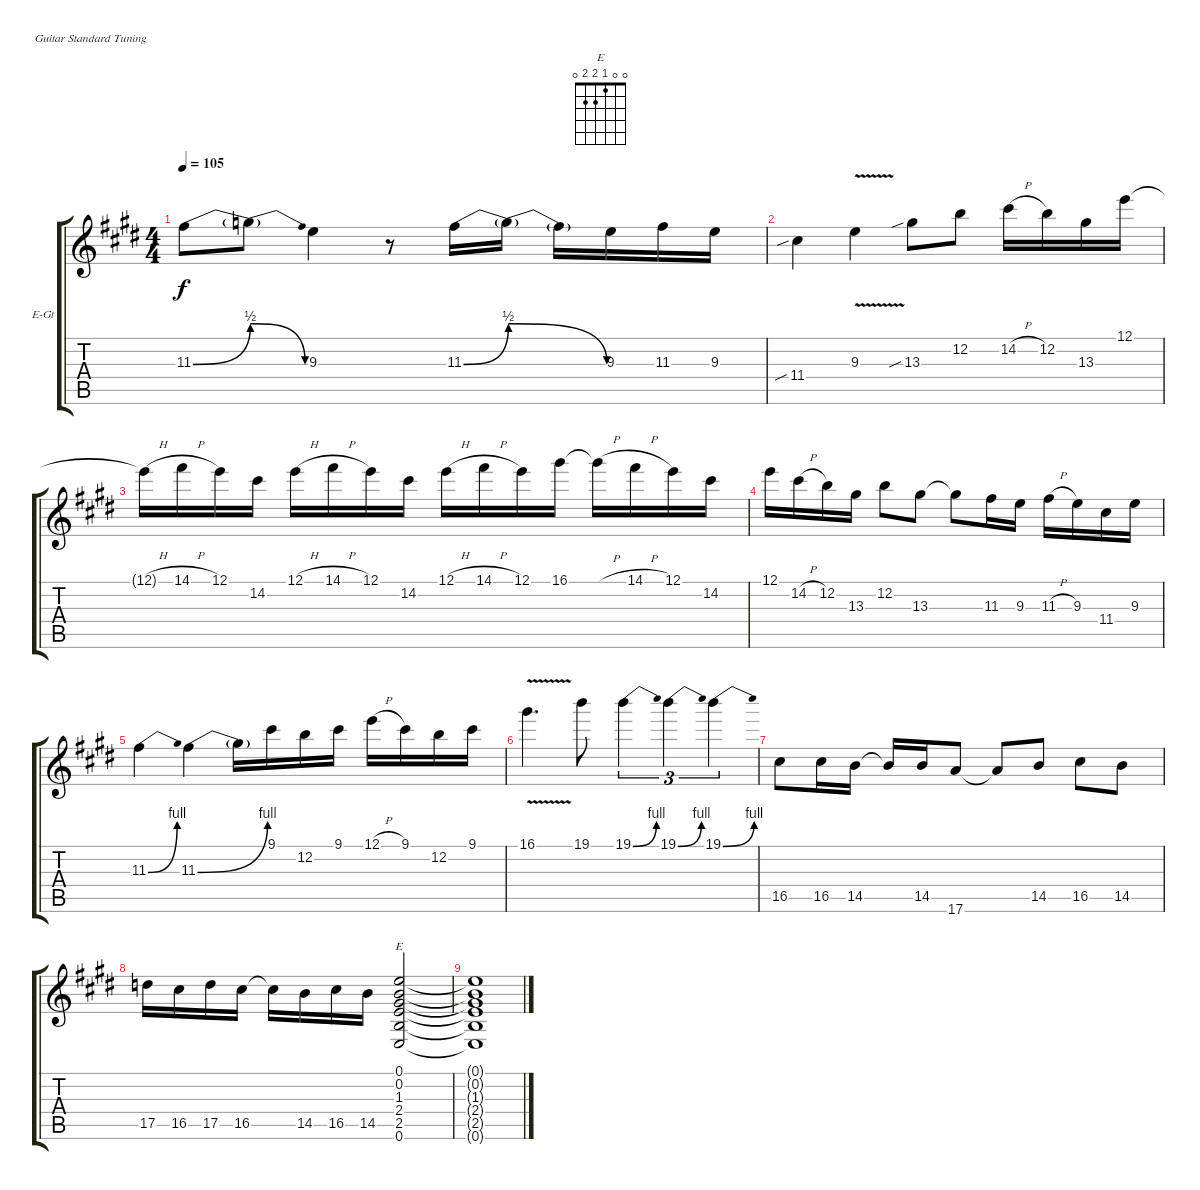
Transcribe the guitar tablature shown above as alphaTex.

\defaultSystemsLayout 4
\bracketExtendMode groupsimilarinstruments
\firstSystemTrackNameOrientation horizontal
\otherSystemsTrackNameOrientation horizontal
\track ("Electric Guitar" "E-Gt") {instrument electricguitarclean}
\staff {score tabs}
\tuning (E4 B3 G3 D3 A2 E2)
\chord ("E" 0 0 1 2 2 0)
\ts (4 4)
\tempo 105
\clef g2
\ks e
11.3{be (bend 0 0 15.6 2)}.8{dy f} 11.3{be (release 0 2 15 0) t}.8 9.3.4 r.8 11.3{be (bend 0 0 15.6 2)}.16 11.3{be (release 0 2 15 0) t}.16 11.3{t}.16 9.3.16 11.3.16 9.3.16 |
11.4{sib}.4 9.3{v}.4 13.3{sib}.8 12.2.8 14.2{h}.16 12.2.16 13.3.16 12.1.16 |
12.1{h t}.16 14.1{h}.16 12.1.16 14.2.16 12.1{h}.16 14.1{h}.16 12.1.16 14.2.16 12.1{h}.16 14.1{h}.16 12.1.16 16.1.16 16.1{h t}.16 14.1{h}.16 12.1.16 14.2.16 |
12.1.16 14.2{h}.16 12.2.16 13.3.16 12.2.8 13.3.8 13.3{t}.8 11.3.16 9.3.16 11.3{h}.16 9.3.16 11.4.16 9.3.16 |
11.3{be (bend 0 0 15 4)}.4 11.3{be (bend 0 0 15 4)}.4 11.3{t}.16 9.1.16 12.2.16 9.1.16 12.1{h}.16 9.1.16 12.2.16 9.1.16 |
16.1{v}.4{d} 19.1.8 19.1{be (bend 0 0 15 4)}.4{tu (3 2)} 19.1{be (bend 0 0 15 4)}.4{tu (3 2)} 19.1{be (bend 0 0 15 4)}.4{tu (3 2)} |
16.5.8 16.5.16 14.5.16 14.5{t}.16 14.5.16 17.6.8 17.6{t}.8 14.5.8 16.5.8 14.5.8 |
17.5.16 16.5.16 17.5.16 16.5.16 16.5{t}.16 14.5.16 16.5.16 14.5.16 (0.6 2.5 2.4 1.3 0.2 0.1).2{ch "E"} |
(0.6{t} 2.5{t} 2.4{t} 1.3{t} 0.2{t} 0.1{t}).1
